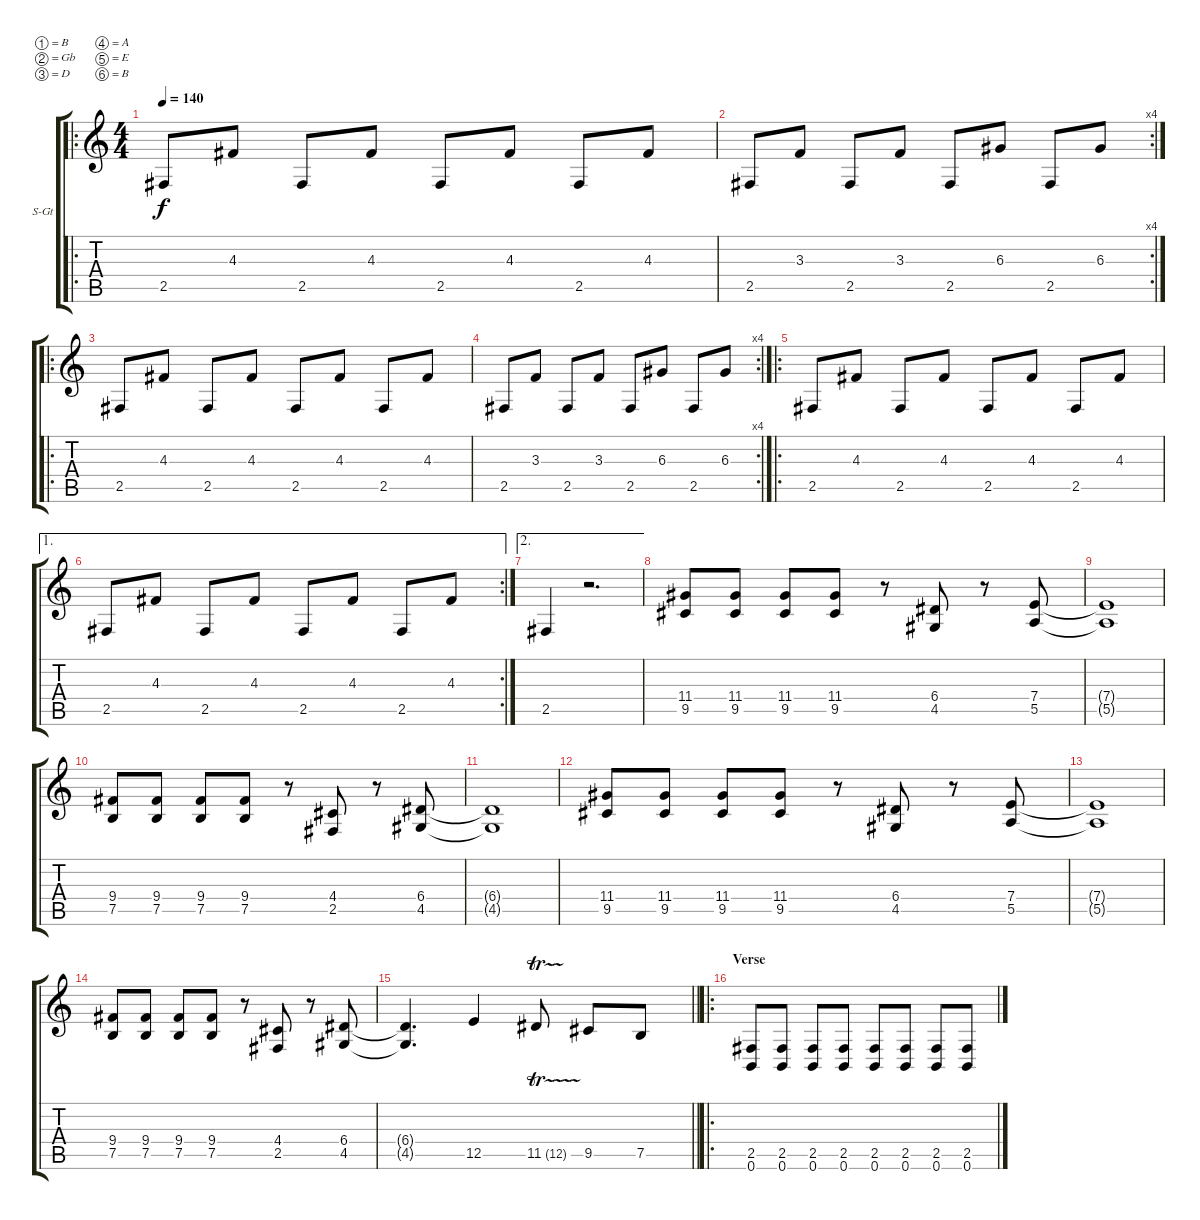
\bracketExtendMode groupsimilarinstruments
\firstSystemTrackNameOrientation horizontal
\otherSystemsTrackNameOrientation horizontal
\track ("Guitar 1" "S-Gt") {instrument acousticguitarsteel}
\staff {score tabs}
\tuning (B3 Gb3 D3 A2 E2 B1)
\ro
\ts (4 4)
\beaming (8 2 2 2 2)
\tempo 140
\clef g2
\ks c
2.5.8{dy f instrument acousticguitarsteel} 4.3.8 2.5.8 4.3.8 2.5.8 4.3.8 2.5.8 4.3.8 |
\rc 4
2.5.8 3.3.8 2.5.8 3.3.8 2.5.8 6.3.8 2.5.8 6.3.8 |
\ro
2.5.8 4.3.8 2.5.8 4.3.8 2.5.8 4.3.8 2.5.8 4.3.8 |
\rc 4
2.5.8 3.3.8 2.5.8 3.3.8 2.5.8 6.3.8 2.5.8 6.3.8 |
\ro
2.5.8 4.3.8 2.5.8 4.3.8 2.5.8 4.3.8 2.5.8 4.3.8 |
\ae 1
\rc 2
2.5.8 4.3.8 2.5.8 4.3.8 2.5.8 4.3.8 2.5.8 4.3.8 |
\ae 2
2.5.4 r.2{d} |
(11.4 9.5).8 (11.4 9.5).8 (11.4 9.5).8 (11.4 9.5).8 r.8 (6.4 4.5).8 r.8 (7.4 5.5).8 |
(7.4{t} 5.5{t}).1 |
(9.4 7.5).8 (9.4 7.5).8 (9.4 7.5).8 (9.4 7.5).8 r.8 (4.4 2.5).8 r.8 (6.4 4.5).8 |
(6.4{t} 4.5{t}).1 |
(11.4 9.5).8 (11.4 9.5).8 (11.4 9.5).8 (11.4 9.5).8 r.8 (6.4 4.5).8 r.8 (7.4 5.5).8 |
(7.4{t} 5.5{t}).1 |
(9.4 7.5).8 (9.4 7.5).8 (9.4 7.5).8 (9.4 7.5).8 r.8 (4.4 2.5).8 r.8 (6.4 4.5).8 |
\barLineRight lightlight
(6.4{t} 4.5{t}).4{d} 12.5.4 11.5{tr (12 16)}.8 9.5.8 7.5.8 |
\ro
\section ("" "Verse")
(2.5 0.6).8 (2.5 0.6).8 (2.5 0.6).8 (2.5 0.6).8 (2.5 0.6).8 (2.5 0.6).8 (2.5 0.6).8 (2.5 0.6).8
